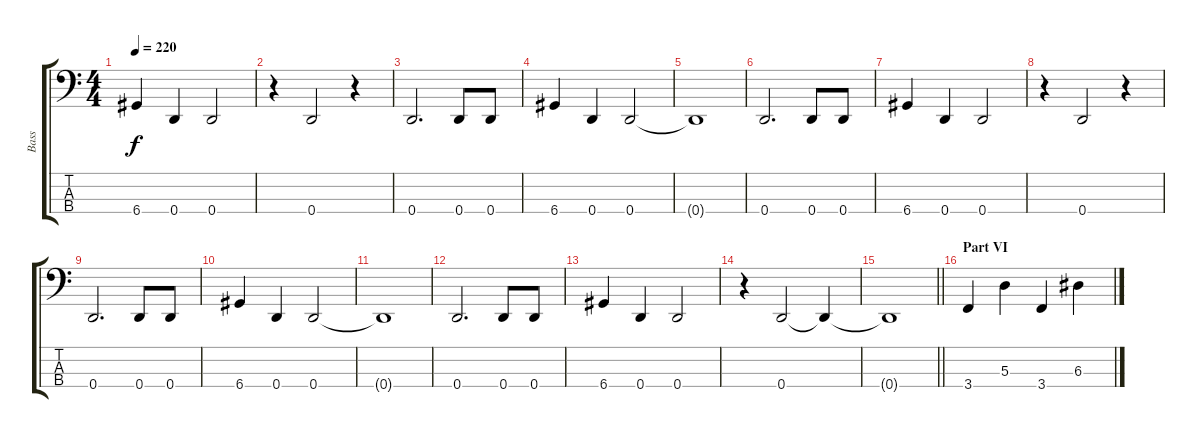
\track ("Bass" "Bass") {instrument electricbasspick}
\staff {score tabs}
\tuning (G2 D2 A1 D1) {hide}
\ts (4 4)
\tempo 220
\clef f4
\ks c
6.4.4{dy f} 0.4.4 0.4.2 |
r.4 0.4.2 r.4 |
0.4.2{d} 0.4.8 0.4.8 |
6.4.4 0.4.4 0.4.2 |
0.4{t}.1 |
0.4.2{d} 0.4.8 0.4.8 |
6.4.4 0.4.4 0.4.2 |
r.4 0.4.2 r.4 |
0.4.2{d} 0.4.8 0.4.8 |
6.4.4 0.4.4 0.4.2 |
0.4{t}.1 |
0.4.2{d} 0.4.8 0.4.8 |
6.4.4 0.4.4 0.4.2 |
r.4 0.4.2 0.4{t}.4 |
\barLineRight lightlight
0.4{t}.1 |
\section ("" "Part VI")
3.4.4 5.3.4 3.4.4 6.3.4
